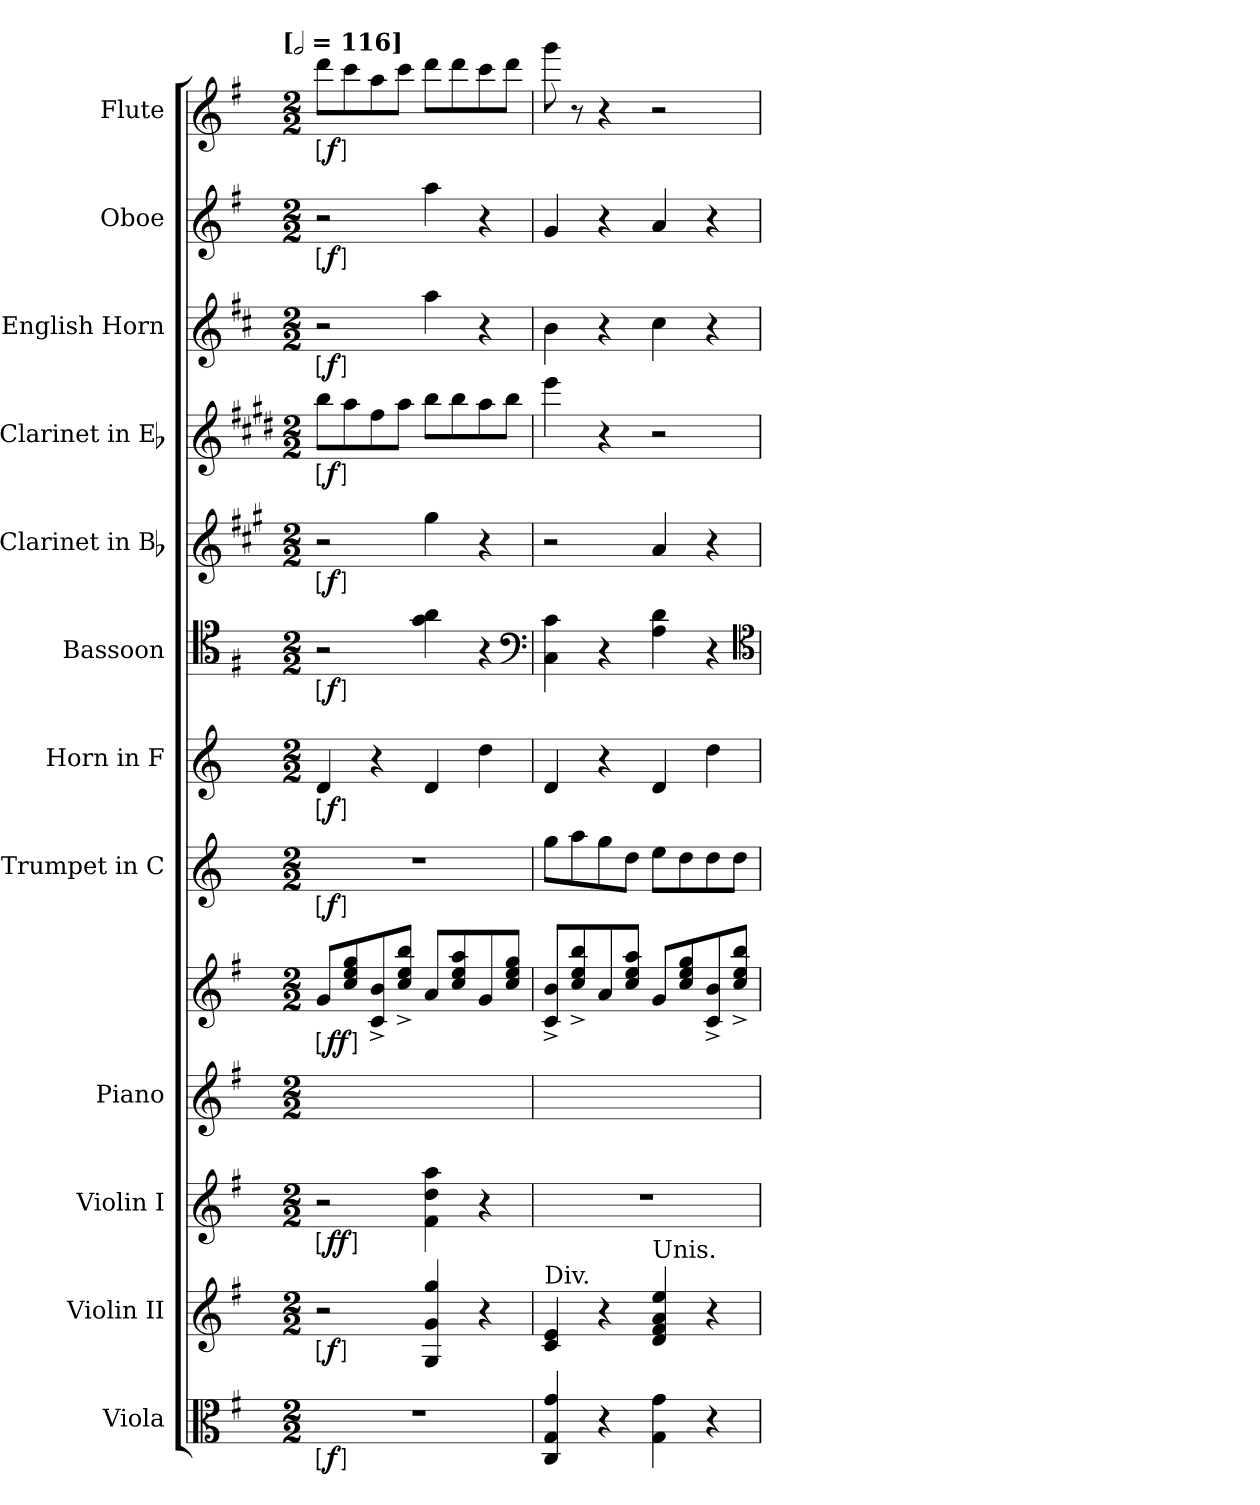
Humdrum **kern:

**kern	**dynam	**kern	**dynam	**kern	**dynam	**kern	**kern	**dynam	**kern	**dynam	**kern	**dynam	**kern	**dynam	**kern	**dynam	**kern	**dynam	**kern	**dynam	**kern	**dynam	**kern	**dynam
*part12	*part12	*part11	*part11	*part10	*part10	*part9	*part9	*part9	*part8	*part8	*part7	*part7	*part6	*part6	*part5	*part5	*part4	*part4	*part3	*part3	*part2	*part2	*part1	*part1
*staff13	*staff13	*staff12	*staff12	*staff11	*staff11	*staff10	*staff9	*staff9/10	*staff8	*staff8	*staff7	*staff7	*staff6	*staff6	*staff5	*staff5	*staff4	*staff4	*staff3	*staff3	*staff2	*staff2	*staff1	*staff1
*I"Viola	*	*I"Violin II	*	*I"Violin I	*	*I"Piano	*	*	*I"Trumpet in C	*	*I"Horn in F	*	*I"Bassoon	*	*I"Clarinet in Bb	*	*I"Clarinet in Eb	*	*I"English Horn	*	*I"Oboe	*	*I"Flute	*
*I'vla	*	*I'vn	*	*I'vn	*	*	*	*	*I'tp	*	*	*	*I'bn	*	*I'cl	*	*I'cl	*	*	*	*I'ob	*	*I'fl	*
*clefC3	*	*clefG2	*	*clefG2	*	*clefG2	*clefG2	*	*clefG2	*	*clefG2	*	*clefC4	*	*clefG2	*	*clefG2	*	*clefG2	*	*clefG2	*	*clefG2	*
*	*	*	*	*	*	*	*	*	*	*	*ITrd4c7	*	*	*	*ITrd1c2	*	*ITrd-2c-3	*	*ITrd4c7	*	*	*	*	*
*k[f#]	*	*k[f#]	*	*k[f#]	*	*k[f#]	*k[f#]	*	*k[]	*	*k[b-]	*	*k[f#]	*	*k[f#]	*	*k[f#]	*	*k[f#]	*	*k[f#]	*	*k[f#]	*
*G:	*	*G:	*	*G:	*	*G:	*G:	*	*C:	*	*F:	*	*G:	*	*G:	*	*G:	*	*G:	*	*G:	*	*G:	*
!!LO:TX:omd:t=[[half] = 116]
*M2/2	*	*M2/2	*	*M2/2	*	*M2/2	*M2/2	*	*M2/2	*	*M2/2	*	*M2/2	*	*M2/2	*	*M2/2	*	*M2/2	*	*M2/2	*	*M2/2	*
*MM232	*	*MM232	*	*MM232	*	*MM232	*MM232	*	*MM232	*	*MM232	*	*MM232	*	*MM232	*	*MM232	*	*MM232	*	*MM232	*	*MM232	*
=1	=1	=1	=1	=1	=1	=1	=1	=1	=1	=1	=1	=1	=1	=1	=1	=1	=1	=1	=1	=1	=1	=1	=1	=1
!	!LO:DY:ed=brack	!	!LO:DY:ed=brack	!	!LO:DY:ed=brack	!	!	!	!	!	!	!	!	!	!	!	!	!	!	!	!	!	!	!
!	!	!	!	!	!LO:DY:n=1:ed=brack	!	!	!LO:DY:ed=brack	!	!LO:DY:ed=brack	!	!LO:DY:ed=brack	!	!LO:DY:ed=brack	!	!LO:DY:ed=brack	!	!LO:DY:ed=brack	!	!LO:DY:ed=brack	!	!LO:DY:ed=brack	!	!LO:DY:ed=brack
1r	f	2r	f	2r	f f	1ryy	8g\L	ff	1r	f	4G	f	2r	f	2r	f	8dddL	f	2r	f	2r	f	8dddL	f
.	.	.	.	.	.	.	8cc 8ee 8gg	.	.	.	.	.	.	.	.	.	8ccc	.	.	.	.	.	8ccc	.
.	.	.	.	.	.	.	8c^</ 8b^</	.	.	.	4r	.	.	.	.	.	8aa	.	.	.	.	.	8aa	.
.	.	.	.	.	.	.	8cc^ 8ee^ 8bb^J	.	.	.	.	.	.	.	.	.	8cccJ	.	.	.	.	.	8cccJ	.
.	.	4G 4g 4gg	.	4f# 4dd 4aa	.	.	8a\L	.	.	.	4G	.	4g 4a	.	4ff#	.	8dddL	.	4dd	.	4aa	.	8dddL	.
.	.	.	.	.	.	.	8cc 8ee 8aa	.	.	.	.	.	.	.	.	.	8ddd	.	.	.	.	.	8ddd	.
.	.	4r	.	4r	.	.	8g/	.	.	.	4g	.	4r	.	4r	.	8ccc	.	4r	.	4r	.	8ccc	.
.	.	.	.	.	.	.	8cc 8ee 8ggJ	.	.	.	.	.	.	.	.	.	8dddJ	.	.	.	.	.	8dddJ	.
*	*	*	*	*	*	*	*	*	*	*	*	*	*clefF4	*	*	*	*	*	*	*	*	*	*	*
=2	=2	=2	=2	=2	=2	=2	=2	=2	=2	=2	=2	=2	=2	=2	=2	=2	=2	=2	=2	=2	=2	=2	=2	=2
!	!	!LO:TX:a:t=Div.	!	!	!	!	!	!	!	!	!	!	!	!	!	!	!	!	!	!	!	!	!	!
4C 4G 4g	.	4c 4e	.	1r	.	1ryy	8c^<\ 8b^<\L	.	8ggL	.	4G	.	4C 4c	.	2r	.	4ggg	.	4e	.	4g	.	8ggg	.
.	.	.	.	.	.	.	8cc^ 8ee^ 8bb^	.	8aa	.	.	.	.	.	.	.	.	.	.	.	.	.	8r	.
4r	.	4r	.	.	.	.	8a/	.	8gg	.	4r	.	4r	.	.	.	4r	.	4r	.	4r	.	4r	.
.	.	.	.	.	.	.	8cc 8ee 8aaJ	.	8ddJ	.	.	.	.	.	.	.	.	.	.	.	.	.	.	.
!	!	!LO:TX:a:t=Unis.	!	!	!	!	!	!	!	!	!	!	!	!	!	!	!	!	!	!	!	!	!	!
4G 4g	.	4d 4f# 4a 4ee	.	.	.	.	8g\L	.	8eeL	.	4G	.	4A 4d	.	4g	.	2r	.	4f#	.	4a	.	2r	.
.	.	.	.	.	.	.	8cc 8ee 8gg	.	8dd	.	.	.	.	.	.	.	.	.	.	.	.	.	.	.
4r	.	4r	.	.	.	.	8c^</ 8b^</	.	8dd	.	4g	.	4r	.	4r	.	.	.	4r	.	4r	.	.	.
.	.	.	.	.	.	.	8cc^ 8ee^ 8bb^J	.	8ddJ	.	.	.	.	.	.	.	.	.	.	.	.	.	.	.
*	*	*	*	*	*	*	*	*	*	*	*	*	*clefC4	*	*	*	*	*	*	*	*	*	*	*
=	=	=	=	=	=	=	=	=	=	=	=	=	=	=	=	=	=	=	=	=	=	=	=	=
*-	*-	*-	*-	*-	*-	*-	*-	*-	*-	*-	*-	*-	*-	*-	*-	*-	*-	*-	*-	*-	*-	*-	*-	*-
